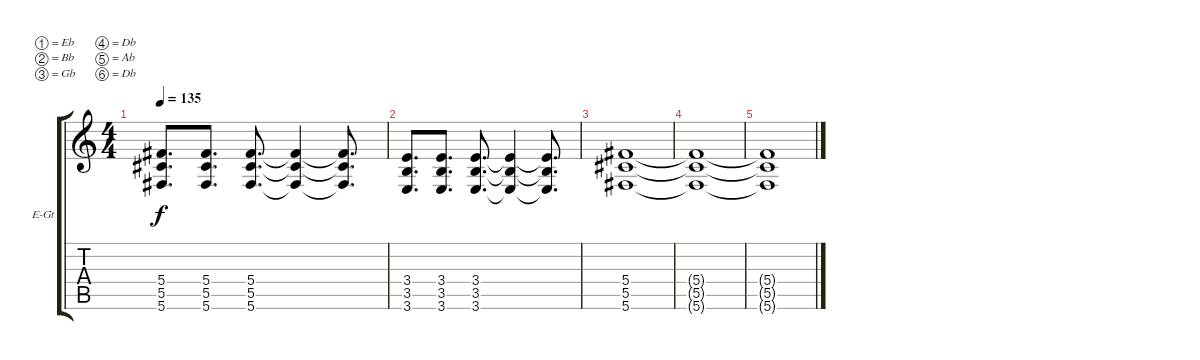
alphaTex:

\bracketExtendMode groupsimilarinstruments
\firstSystemTrackNameOrientation horizontal
\otherSystemsTrackNameOrientation horizontal
\track ("Rhythm Guitar" "E-Gt") {instrument overdrivenguitar}
\staff {score tabs}
\tuning (Eb4 Bb3 Gb3 Db3 Ab2 Db2)
\ts (4 4)
\tempo 135
\clef g2
\ks c
(5.4 5.5 5.6).8{d dy f} (5.4 5.5 5.6).8{d} (5.4 5.5 5.6).8{d} (5.4{t} 5.5{t} 5.6{t}).4 (5.4{t} 5.5{t} 5.6{t}).8{d} |
(3.4 3.5 3.6).8{d} (3.4 3.5 3.6).8{d} (3.4 3.5 3.6).8{d} (3.4{t} 3.5{t} 3.6{t}).4 (3.4{t} 3.5{t} 3.6{t}).8{d} |
(5.4 5.5 5.6).1 |
(5.4{t} 5.5{t} 5.6{t}).1 |
(5.4{t} 5.5{t} 5.6{t}).1
